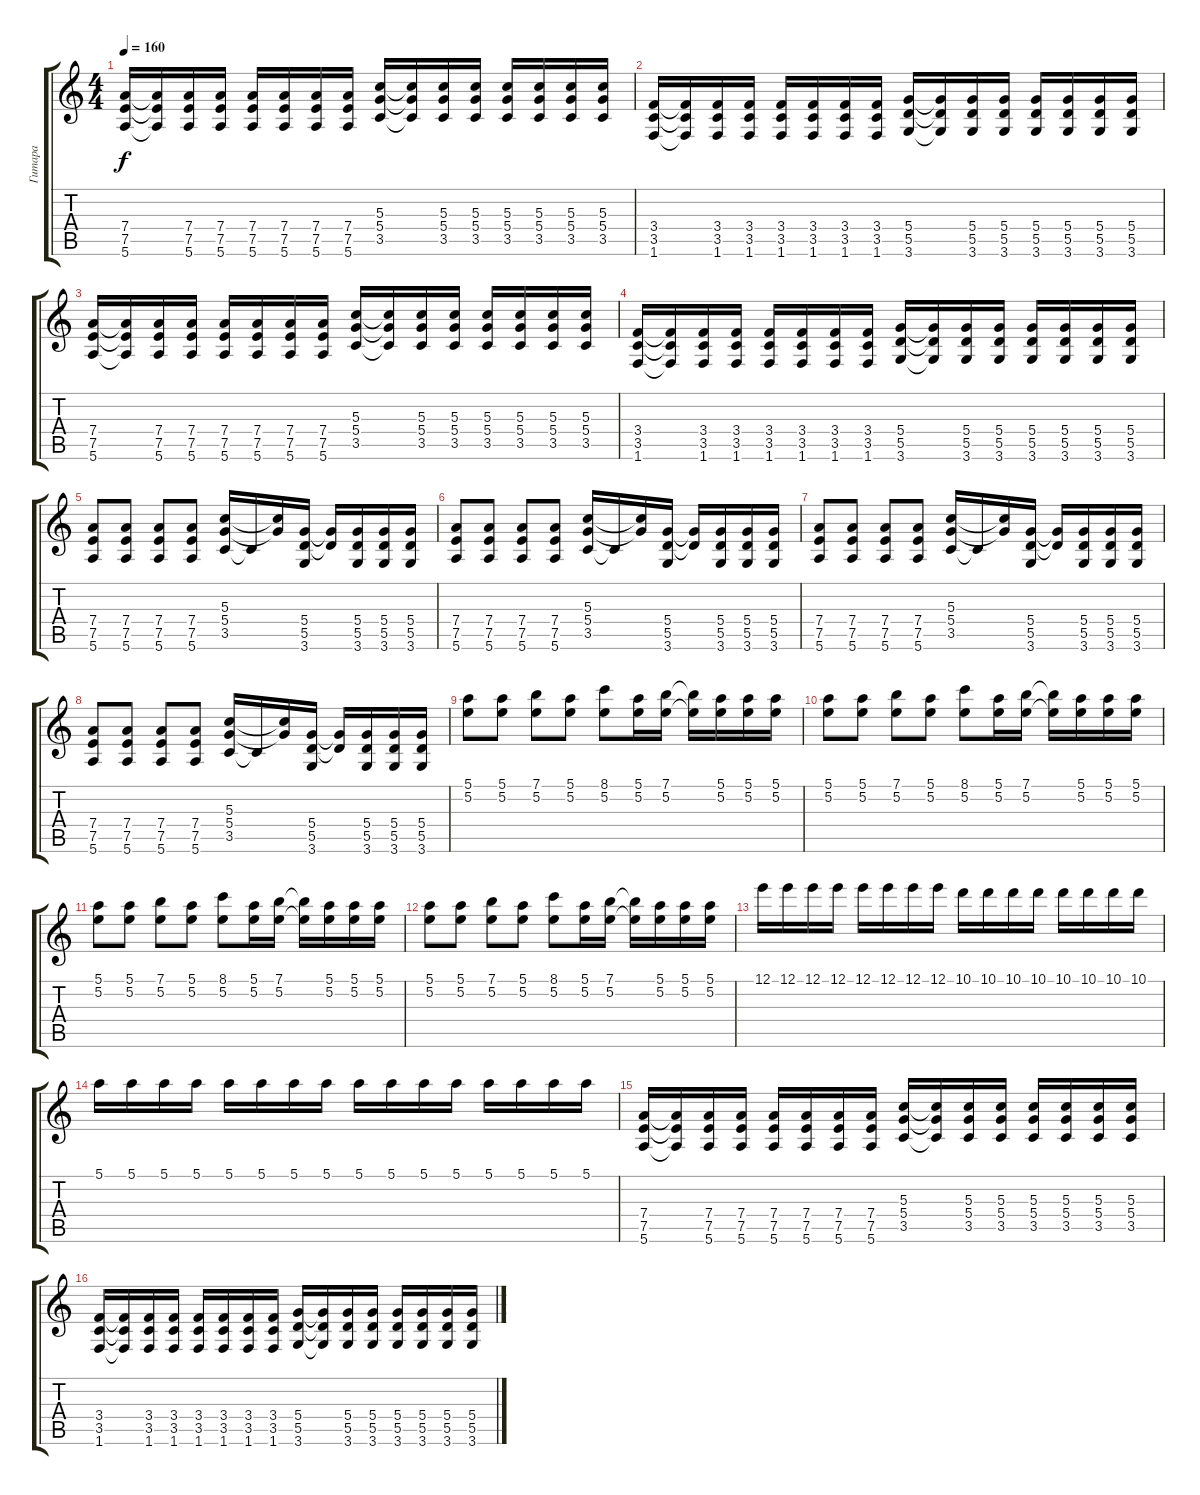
\track ("Гитара" "Гитара") {instrument distortionguitar}
\staff {score tabs}
\tuning (E4 B3 G3 D3 A2 E2) {hide}
\ts (4 4)
\tempo 160
\clef g2
\ks c
(7.4 7.5 5.6).16{dy f} (7.4{t} 7.5{t} 5.6{t}).16 (7.4 7.5 5.6).16 (7.4 7.5 5.6).16 (7.4 7.5 5.6).16 (7.4 7.5 5.6).16 (7.4 7.5 5.6).16 (7.4 7.5 5.6).16 (5.3 5.4 3.5).16 (5.3{t} 5.4{t} 3.5{t}).16 (5.3 5.4 3.5).16 (5.3 5.4 3.5).16 (5.3 5.4 3.5).16 (5.3 5.4 3.5).16 (5.3 5.4 3.5).16 (5.3 5.4 3.5).16 |
(3.4 3.5 1.6).16 (3.4{t} 3.5{t} 1.6{t}).16 (3.4 3.5 1.6).16 (3.4 3.5 1.6).16 (3.4 3.5 1.6).16 (3.4 3.5 1.6).16 (3.4 3.5 1.6).16 (3.4 3.5 1.6).16 (5.4 5.5 3.6).16 (5.4{t} 5.5{t} 3.6{t}).16 (5.4 5.5 3.6).16 (5.4 5.5 3.6).16 (5.4 5.5 3.6).16 (5.4 5.5 3.6).16 (5.4 5.5 3.6).16 (5.4 5.5 3.6).16 |
(7.4 7.5 5.6).16 (7.4{t} 7.5{t} 5.6{t}).16 (7.4 7.5 5.6).16 (7.4 7.5 5.6).16 (7.4 7.5 5.6).16 (7.4 7.5 5.6).16 (7.4 7.5 5.6).16 (7.4 7.5 5.6).16 (5.3 5.4 3.5).16 (5.3{t} 5.4{t} 3.5{t}).16 (5.3 5.4 3.5).16 (5.3 5.4 3.5).16 (5.3 5.4 3.5).16 (5.3 5.4 3.5).16 (5.3 5.4 3.5).16 (5.3 5.4 3.5).16 |
(3.4 3.5 1.6).16 (3.4{t} 3.5{t} 1.6{t}).16 (3.4 3.5 1.6).16 (3.4 3.5 1.6).16 (3.4 3.5 1.6).16 (3.4 3.5 1.6).16 (3.4 3.5 1.6).16 (3.4 3.5 1.6).16 (5.4 5.5 3.6).16 (5.4{t} 5.5{t} 3.6{t}).16 (5.4 5.5 3.6).16 (5.4 5.5 3.6).16 (5.4 5.5 3.6).16 (5.4 5.5 3.6).16 (5.4 5.5 3.6).16 (5.4 5.5 3.6).16 |
(7.4 7.5 5.6).8 (7.4 7.5 5.6).8 (7.4 7.5 5.6).8 (7.4 7.5 5.6).8 (5.3 5.4 3.5).16 3.5{t}.16 (5.3{t} 5.4{t}).16 (5.4 5.5 3.6).16 (5.4{t} 5.5{t}).16 (5.4 5.5 3.6).16 (5.4 5.5 3.6).16 (5.4 5.5 3.6).16 |
(7.4 7.5 5.6).8 (7.4 7.5 5.6).8 (7.4 7.5 5.6).8 (7.4 7.5 5.6).8 (5.3 5.4 3.5).16 3.5{t}.16 (5.3{t} 5.4{t}).16 (5.4 5.5 3.6).16 (5.4{t} 5.5{t}).16 (5.4 5.5 3.6).16 (5.4 5.5 3.6).16 (5.4 5.5 3.6).16 |
(7.4 7.5 5.6).8 (7.4 7.5 5.6).8 (7.4 7.5 5.6).8 (7.4 7.5 5.6).8 (5.3 5.4 3.5).16 3.5{t}.16 (5.3{t} 5.4{t}).16 (5.4 5.5 3.6).16 (5.4{t} 5.5{t}).16 (5.4 5.5 3.6).16 (5.4 5.5 3.6).16 (5.4 5.5 3.6).16 |
(7.4 7.5 5.6).8 (7.4 7.5 5.6).8 (7.4 7.5 5.6).8 (7.4 7.5 5.6).8 (5.3 5.4 3.5).16 3.5{t}.16 (5.3{t} 5.4{t}).16 (5.4 5.5 3.6).16 (5.4{t} 5.5{t}).16 (5.4 5.5 3.6).16 (5.4 5.5 3.6).16 (5.4 5.5 3.6).16 |
(5.1 5.2).8 (5.1 5.2).8 (7.1 5.2).8 (5.1 5.2).8 (8.1 5.2).8 (5.1 5.2).16 (7.1 5.2).16 (7.1{t} 5.2{t}).16 (5.1 5.2).16 (5.1 5.2).16 (5.1 5.2).16 |
(5.1 5.2).8 (5.1 5.2).8 (7.1 5.2).8 (5.1 5.2).8 (8.1 5.2).8 (5.1 5.2).16 (7.1 5.2).16 (7.1{t} 5.2{t}).16 (5.1 5.2).16 (5.1 5.2).16 (5.1 5.2).16 |
(5.1 5.2).8 (5.1 5.2).8 (7.1 5.2).8 (5.1 5.2).8 (8.1 5.2).8 (5.1 5.2).16 (7.1 5.2).16 (7.1{t} 5.2{t}).16 (5.1 5.2).16 (5.1 5.2).16 (5.1 5.2).16 |
(5.1 5.2).8 (5.1 5.2).8 (7.1 5.2).8 (5.1 5.2).8 (8.1 5.2).8 (5.1 5.2).16 (7.1 5.2).16 (7.1{t} 5.2{t}).16 (5.1 5.2).16 (5.1 5.2).16 (5.1 5.2).16 |
12.1.16 12.1.16 12.1.16 12.1.16 12.1.16 12.1.16 12.1.16 12.1.16 10.1.16 10.1.16 10.1.16 10.1.16 10.1.16 10.1.16 10.1.16 10.1.16 |
5.1.16 5.1.16 5.1.16 5.1.16 5.1.16 5.1.16 5.1.16 5.1.16 5.1.16 5.1.16 5.1.16 5.1.16 5.1.16 5.1.16 5.1.16 5.1.16 |
(7.4 7.5 5.6).16 (7.4{t} 7.5{t} 5.6{t}).16 (7.4 7.5 5.6).16 (7.4 7.5 5.6).16 (7.4 7.5 5.6).16 (7.4 7.5 5.6).16 (7.4 7.5 5.6).16 (7.4 7.5 5.6).16 (5.3 5.4 3.5).16 (5.3{t} 5.4{t} 3.5{t}).16 (5.3 5.4 3.5).16 (5.3 5.4 3.5).16 (5.3 5.4 3.5).16 (5.3 5.4 3.5).16 (5.3 5.4 3.5).16 (5.3 5.4 3.5).16 |
(3.4 3.5 1.6).16 (3.4{t} 3.5{t} 1.6{t}).16 (3.4 3.5 1.6).16 (3.4 3.5 1.6).16 (3.4 3.5 1.6).16 (3.4 3.5 1.6).16 (3.4 3.5 1.6).16 (3.4 3.5 1.6).16 (5.4 5.5 3.6).16 (5.4{t} 5.5{t} 3.6{t}).16 (5.4 5.5 3.6).16 (5.4 5.5 3.6).16 (5.4 5.5 3.6).16 (5.4 5.5 3.6).16 (5.4 5.5 3.6).16 (5.4 5.5 3.6).16
